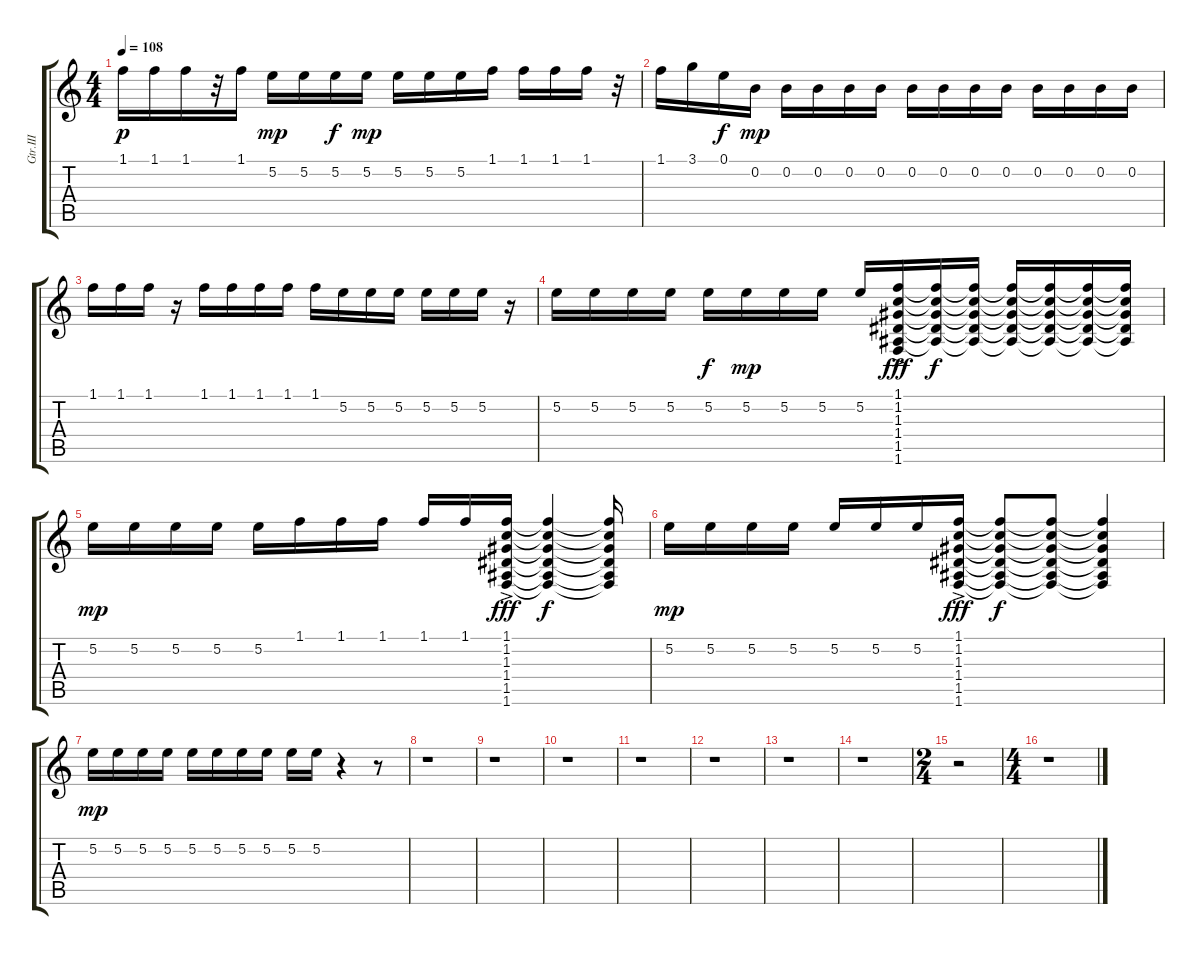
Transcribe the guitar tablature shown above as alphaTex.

\track ("Gtr.III" "Gtr.III") {instrument acousticguitarsteel}
\staff {score tabs}
\tuning (E4 B3 G3 D3 A2 E2) {hide}
\ts (4 4)
\tempo 108
\clef g2
\ks c
1.1.16{dy p volume 6 instrument gunshot} 1.1.16{volume 16} 1.1.16 r.32 1.1.16 5.2.16{dy mp} 5.2.16 5.2.16{dy f} 5.2.16{dy mp} 5.2.16 5.2.16 5.2.16 1.1.16 1.1.16 1.1.16 1.1.16 r.32 |
1.1.16 3.1.16 0.1.16{dy f} 0.2.16{dy mp} 0.2.16 0.2.16 0.2.16 0.2.16 0.2.16 0.2.16 0.2.16 0.2.16 0.2.16 0.2.16 0.2.16 0.2.16 |
1.1.16 1.1.16 1.1.16 r.16 1.1.16 1.1.16 1.1.16 1.1.16 1.1.16 5.2.16 5.2.16 5.2.16 5.2.16 5.2.16 5.2.16 r.16 |
5.2.16 5.2.16 5.2.16 5.2.16 5.2.16{dy f} 5.2.16{dy mp} 5.2.16 5.2.16 5.2.16 (1.1{ac} 1.2{ac} 1.3{ac} 1.4{ac} 1.5{ac} 1.6{ac}).16{dy fff} (1.1{t} 1.2{t} 1.3{t} 1.4{t} 1.5{t}).16{dy f} (1.1{t} 1.2{t} 1.3{t} 1.4{t} 1.5{t}).16 (1.1{t} 1.2{t} 1.3{t} 1.4{t} 1.5{t}).16 (1.1{t} 1.2{t} 1.3{t} 1.4{t} 1.5{t}).16 (1.1{t} 1.2{t} 1.3{t} 1.4{t} 1.5{t}).16 (1.1{t} 1.2{t} 1.3{t} 1.4{t} 1.5{t}).16 |
5.2.16{dy mp volume 16 instrument gunshot} 5.2.16 5.2.16 5.2.16 5.2.16 1.1.16 1.1.16 1.1.16 1.1.16 1.1.16 (1.1{ac} 1.2{ac} 1.3{ac} 1.4{ac} 1.5{ac} 1.6{ac}).16{dy fff} (1.1{t} 1.2{t} 1.3{t} 1.4{t} 1.5{t} 1.6{t}).4{dy f} (1.1{t} 1.2{t} 1.3{t} 1.4{t} 1.5{t} 1.6{t}).16 |
5.2.16{dy mp} 5.2.16 5.2.16 5.2.16 5.2.16 5.2.16 5.2.16 (1.1{ac} 1.2{ac} 1.3{ac} 1.4{ac} 1.5 1.6{ac}).16{dy fff} (1.1{t} 1.2{t} 1.3{t} 1.4{t} 1.5{t} 1.6{t}).8{dy f} (1.1{t} 1.2{t} 1.3{t} 1.4{t} 1.5{t} 1.6{t}).8 (1.1{t} 1.2{t} 1.3{t} 1.4{t} 1.5{t} 1.6{t}).4 |
5.2.16{dy mp volume 0} 5.2.16 5.2.16 5.2.16 5.2.16 5.2.16 5.2.16 5.2.16 5.2.16 5.2.16 r.4 r.8 |
r.1 |
r.1 |
r.1{volume 16 instrument acousticguitarsteel} |
r.1 |
r.1 |
r.1 |
r.1 |
\ts (2 4)
r.2 |
\ts (4 4)
r.1
